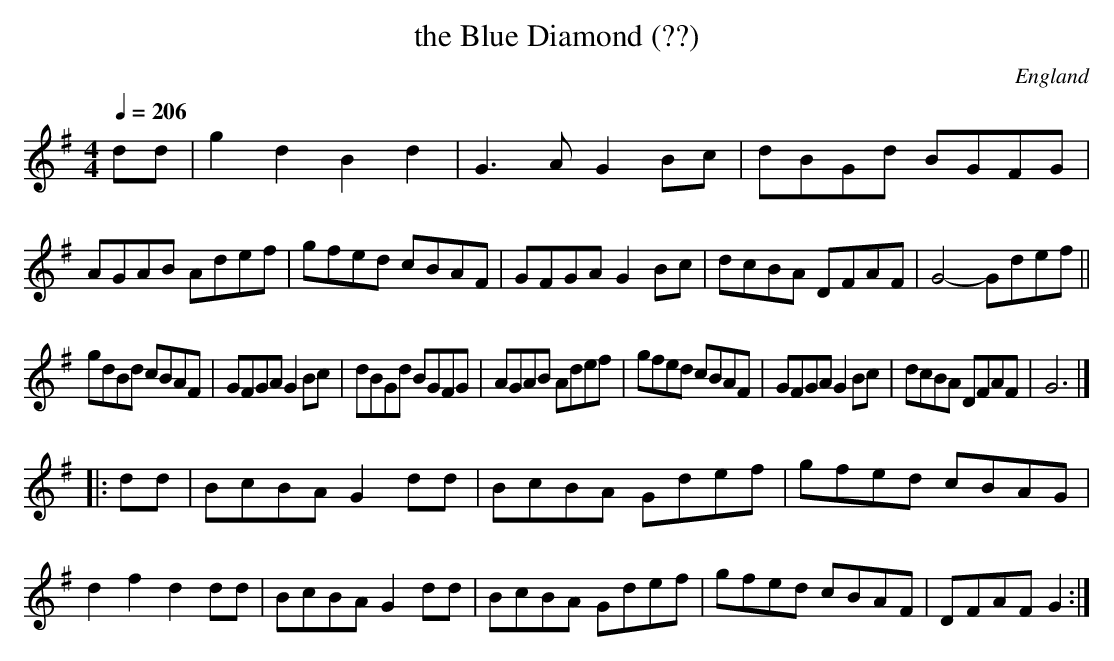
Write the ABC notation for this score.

X:1
T:the Blue Diamond (??)
L:1/8
M:4/4
O:England
Q:1/4=206
K:G major
dd | \
g2d2 B2d2 | G3A G2 Bc | dBGd BGFG | AGAB Adef | \
gfed cBAF | GFGA G2Bc | dcBA DFAF | G4- Gdef ||
gdBd cBAF | GFGA G2Bc | dBGd BGFG | AGAB Adef | \
gfed cBAF | GFGA G2Bc | dcBA DFAF | G6 |]
|: dd | \
BcBA G2dd | BcBA Gdef | gfed cBAG | d2f2 d2dd | \
BcBA G2dd | BcBA Gdef | gfed cBAF | DFAF G2 :|
